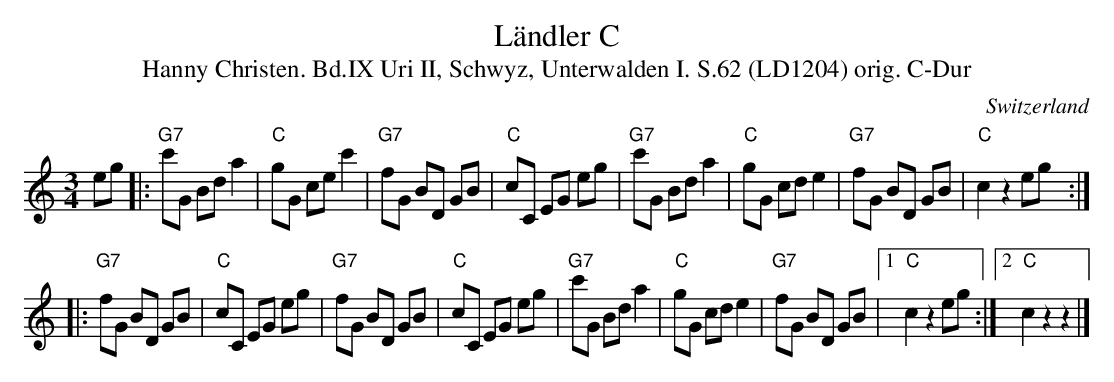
X:1
T: L\"andler C
T:Hanny Christen. Bd.IX Uri II, Schwyz, Unterwalden I. S.62 (LD1204) orig. C-Dur
M:3/4
L:1/8
O:Switzerland
K:C major
eg |: "G7"c'G Bd a2 | "C"gG ce c'2 | "G7"fG BD GB | "C"cC EG eg | "G7"c'G Bd a2 | "C"gG cd e2 | "G7"fG BD GB | "C"c2 z2 eg :|
|: "G7"fG BD GB | "C"cC EG eg | "G7"fG BD GB | "C"cC EG eg | "G7"c'G Bd a2 | "C"gG cd e2 | "G7"fG BD GB |1 "C"c2 z2 eg :|2 "C"c2z2z2 |]
